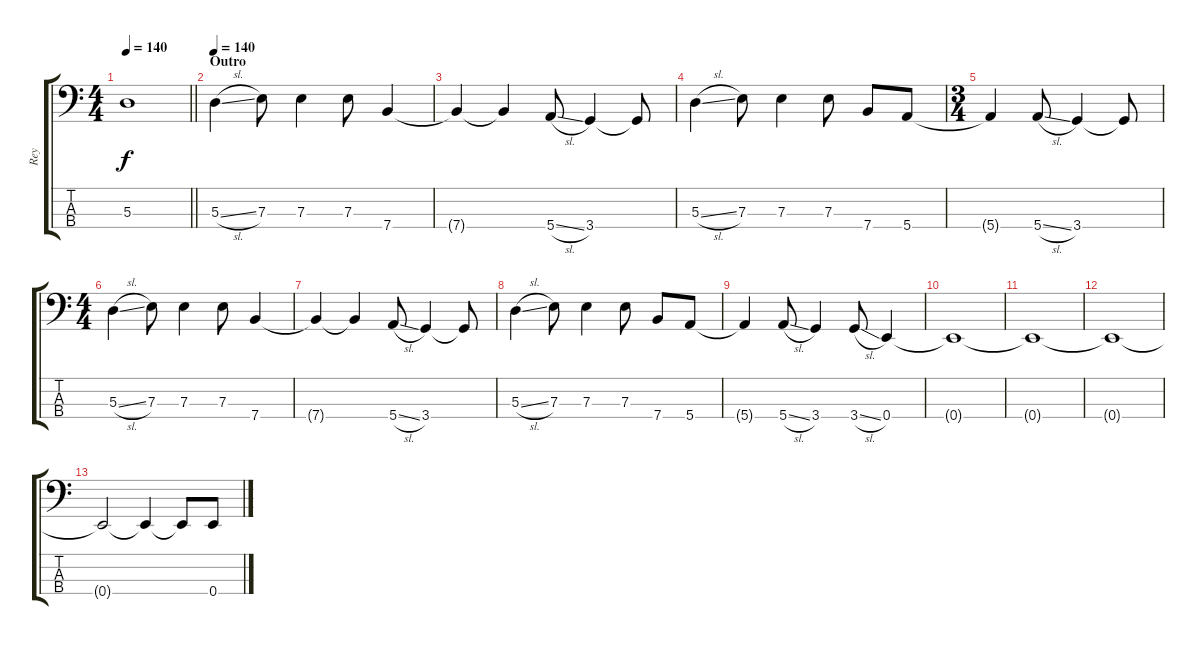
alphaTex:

\track ("Rey" "Rey") {instrument electricbassfinger}
\staff {score tabs}
\tuning (G2 D2 A1 E1) {hide}
\ts (4 4)
\tempo 140
\clef f4
\barLineRight lightlight
\ks c
5.3.1{dy f} |
\section ("" "Outro")
\tempo 140
5.3{sl}.4 7.3.8 7.3.4 7.3.8 7.4.4 |
7.4{t}.4 7.4{t}.4 5.4{sl}.8 3.4.4 3.4{t}.8 |
5.3{sl}.4 7.3.8 7.3.4 7.3.8 7.4.8 5.4.8 |
\ts (3 4)
5.4{t}.4 5.4{sl}.8 3.4.4 3.4{t}.8 |
\ts (4 4)
5.3{sl}.4 7.3.8 7.3.4 7.3.8 7.4.4 |
7.4{t}.4 7.4{t}.4 5.4{sl}.8 3.4.4 3.4{t}.8 |
5.3{sl}.4 7.3.8 7.3.4 7.3.8 7.4.8 5.4.8 |
5.4{t}.4 5.4{sl}.8 3.4.4 3.4{sl}.8 0.4.4 |
0.4{t}.1 |
0.4{t}.1 |
0.4{t}.1 |
0.4{t}.2 0.4{t}.4 0.4{t}.8 0.4.8
